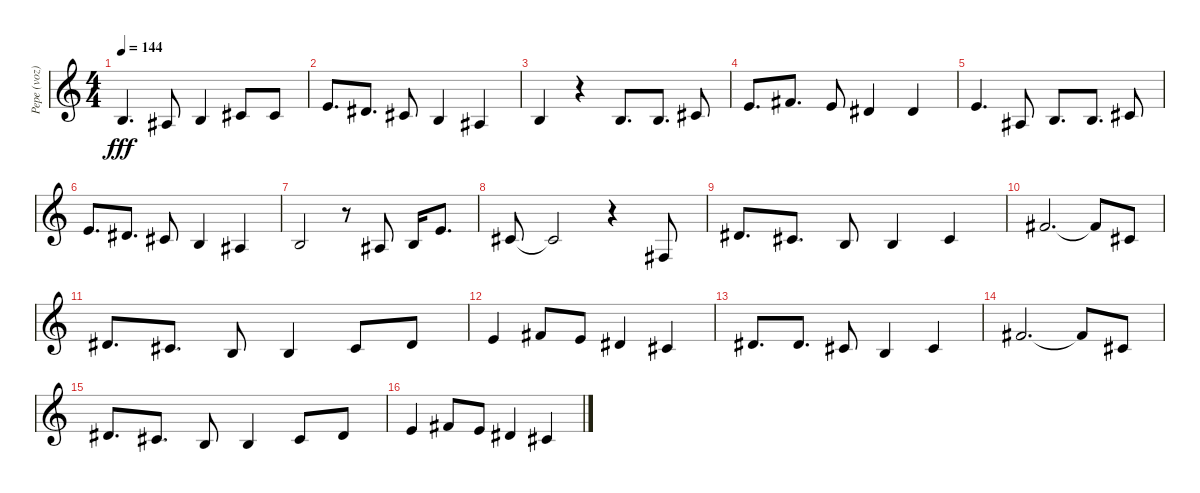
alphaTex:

\track ("Pepe (voz)" "Pepe (voz)") {instrument tenorsax}
\staff {score}
\tuning (Eb4 Bb3 Gb3 Db3 Ab2 Eb2) {hide}
\ts (4 4)
\tempo 144
\clef g2
\ks c
5.3.4{d dy fff} 4.3.8 5.3.4 7.3.8 7.3.8 |
6.2.8{d} 5.2.8{d} 3.2.8 1.2.4 0.2.4 |
1.2.4 r.4 1.2.8{d} 1.2.8{d} 3.2.8 |
1.1.8{d} 3.1.8{d} 6.2.8 5.2.4 5.2.4 |
6.2.4{d} 4.3.8 5.3.8{d} 5.3.8{d} 7.3.8 |
6.2.8{d} 5.2.8{d} 3.2.8 1.2.4 0.2.4 |
1.2.2 r.8 0.2.8 1.2.16 1.1.8{d} |
3.2.8 3.2{t}.2 r.4 0.3.8 |
9.3.8{d} 7.3.8{d} 5.3.8 5.3.4 7.3.4 |
8.2.2{d} 8.2{t}.8 7.3.8 |
9.3.8{d} 7.3.8{d} 5.3.8 5.3.4 3.2.8 5.2.8 |
6.2.4 8.2.8 6.2.8 5.2.4 3.2.4 |
9.3.8{d} 9.3.8{d} 7.3.8 5.3.4 7.3.4 |
8.2.2{d} 8.2{t}.8 7.3.8 |
9.3.8{d} 7.3.8{d} 5.3.8 5.3.4 3.2.8 5.2.8 |
6.2.4 8.2.8 6.2.8 5.2.4 3.2.4
